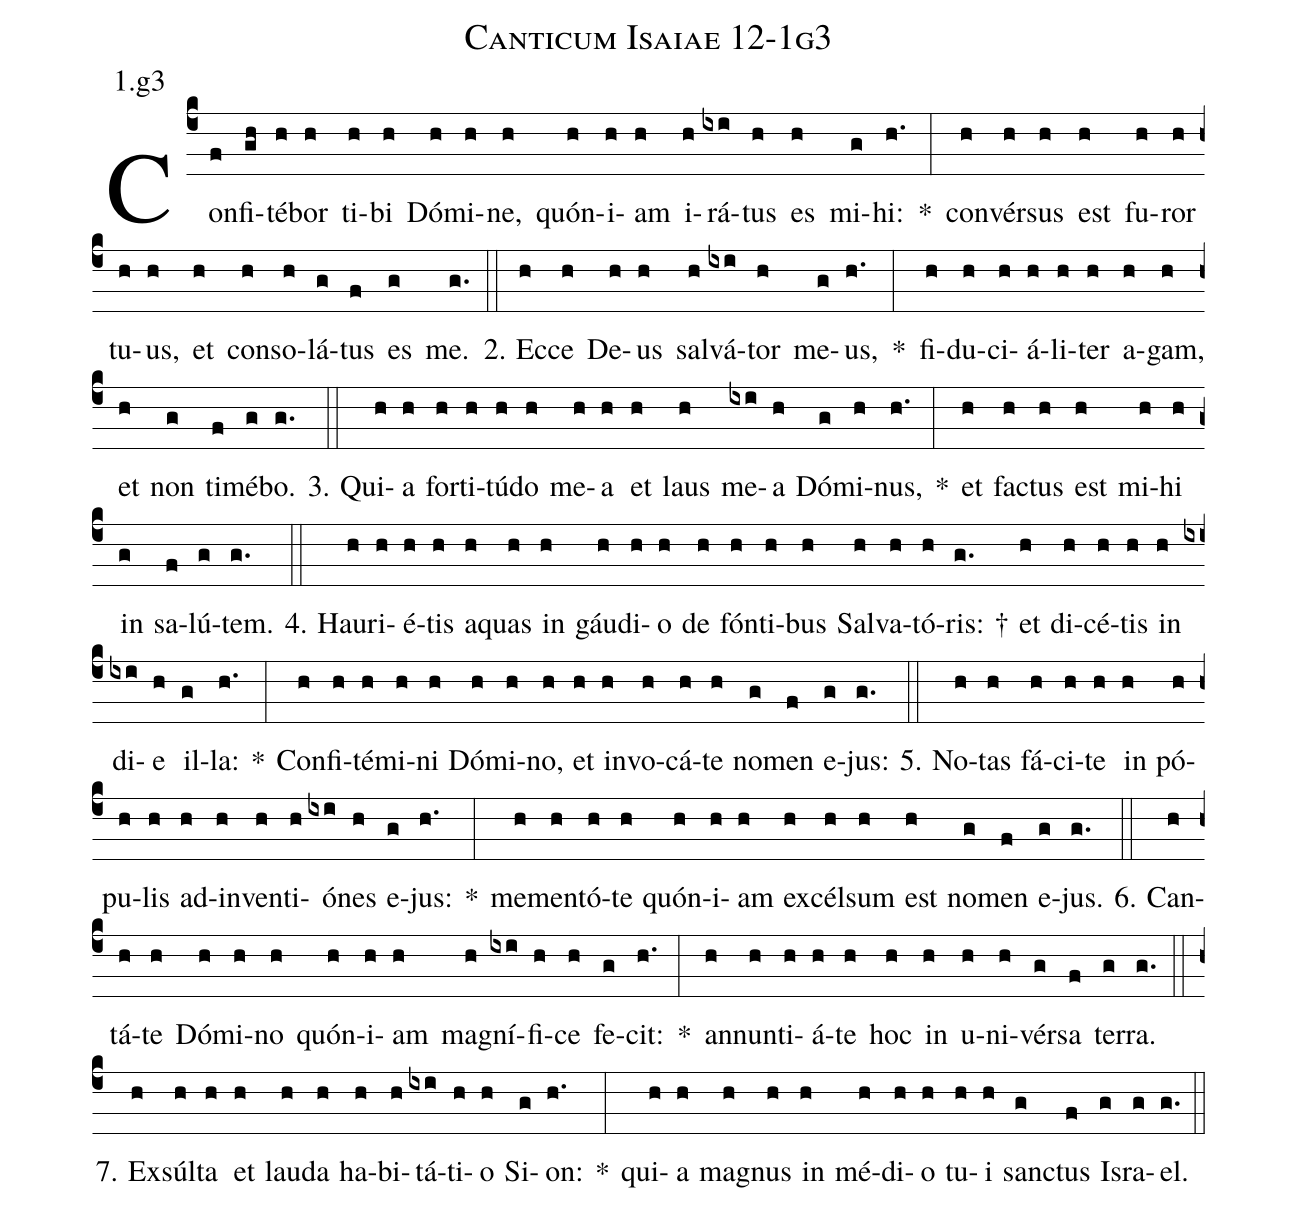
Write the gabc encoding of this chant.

name: Canticum Isaiae 12-1g3;
annotation: 1.g3;
%%
(c4)Con(f)fi(gh)té(h)bor(h) ti(h)bi(h) Dó(h)mi(h)ne,(h) quón(h)i(h)am(h) i(h)rá(ixi)tus(h) es(h) mi(g)hi:(h.) *(:) con(h)vér(h)sus(h) est(h) fu(h)ror(h) tu(h)us,(h) et(h) con(h)so(h)lá(g)tus(f) es(g) me.(g.) (::)
2. Ec(h)ce(h) De(h)us(h) sal(h)vá(ixi)tor(h) me(g)us,(h.) *(:) fi(h)du(h)ci(h)á(h)li(h)ter(h) a(h)gam,(h) et(h) non(g) ti(f)mé(g)bo.(g.) (::)
3. Qui(h)a(h) for(h)ti(h)tú(h)do(h) me(h)a(h) et(h) laus(h) me(ixi)a(h) Dó(g)mi(h)nus,(h.) *(:) et(h) fac(h)tus(h) est(h) mi(h)hi(h) in(g) sa(f)lú(g)tem.(g.) (::)
4. Hau(h)ri(h)é(h)tis(h) a(h)quas(h) in(h) gáu(h)di(h)o(h) de(h) fón(h)ti(h)bus(h) Sal(h)va(h)tó(h)ris: †(g.) et(h) di(h)cé(h)tis(h) in(h) di(ixi)e(h) il(g)la:(h.) *(:) Con(h)fi(h)té(h)mi(h)ni(h) Dó(h)mi(h)no,(h) et(h) in(h)vo(h)cá(h)te(h) no(g)men(f) e(g)jus:(g.) (::)
5. No(h)tas(h) fá(h)ci(h)te(h) in(h) pó(h)pu(h)lis(h) ad(h)in(h)ven(h)ti(h)ó(ixi)nes(h) e(g)jus:(h.) *(:) me(h)men(h)tó(h)te(h) quón(h)i(h)am(h) ex(h)cél(h)sum(h) est(h) no(g)men(f) e(g)jus.(g.) (::)
6. Can(h)tá(h)te(h) Dó(h)mi(h)no(h) quón(h)i(h)am(h) ma(h)gní(ixi)fi(h)ce(h) fe(g)cit:(h.) *(:) an(h)nun(h)ti(h)á(h)te(h) hoc(h) in(h) u(h)ni(h)vér(g)sa(f) ter(g)ra.(g.) (::)
7. Ex(h)súl(h)ta(h) et(h) lau(h)da(h) ha(h)bi(h)tá(ixi)ti(h)o(h) Si(g)on:(h.) *(:) qui(h)a(h) ma(h)gnus(h) in(h) mé(h)di(h)o(h) tu(h)i(h) sanc(g)tus(f) Is(g)ra(g)el.(g.) (::)
